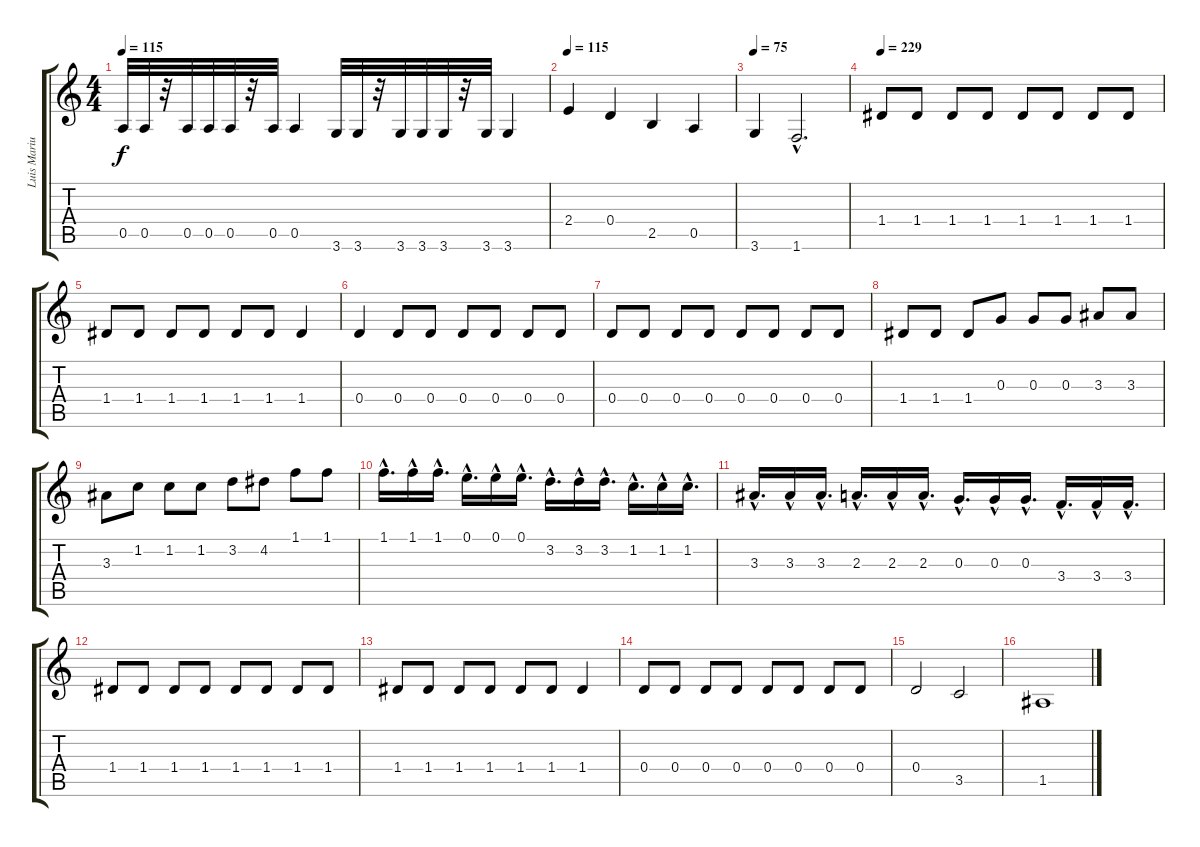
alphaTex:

\track ("Luis Mariutti" "Luis Mariu") {instrument electricbassfinger}
\staff {score tabs}
\tuning (E4 B3 G3 D3 A2 E2) {hide}
\ts (4 4)
\tempo 115
\clef g2
\ks c
0.5.32{dy f} 0.5.32 r.32 0.5.32 0.5.32 0.5.32 r.32 0.5.32 0.5.4 3.6.32 3.6.32 r.32 3.6.32 3.6.32 3.6.32 r.32 3.6.32 3.6.4 |
\tempo 115
2.4.4 0.4.4 2.5.4 0.5.4 |
\tempo 75
3.6.4 1.6{hac}.2{d} |
\tempo 229
1.4.8 1.4.8 1.4.8 1.4.8 1.4.8 1.4.8 1.4.8 1.4.8 |
1.4.8 1.4.8 1.4.8 1.4.8 1.4.8 1.4.8 1.4.4 |
0.4.4 0.4.8 0.4.8 0.4.8 0.4.8 0.4.8 0.4.8 |
0.4.8 0.4.8 0.4.8 0.4.8 0.4.8 0.4.8 0.4.8 0.4.8 |
1.4.8 1.4.8 1.4.8 0.3.8 0.3.8 0.3.8 3.3.8 3.3.8 |
3.3.8 1.2.8 1.2.8 1.2.8 3.2.8 4.2.8 1.1.8 1.1.8 |
1.1{hac}.16{d} 1.1{hac}.16 1.1{hac}.16{d} 0.1{hac}.16{d} 0.1{hac}.16 0.1{hac}.16{d} 3.2{hac}.16{d} 3.2{hac}.16 3.2{hac}.16{d} 1.2{hac}.16{d} 1.2{hac}.16 1.2{hac}.16{d} |
3.3{hac}.16{d} 3.3{hac}.16 3.3{hac}.16{d} 2.3{hac}.16{d} 2.3{hac}.16 2.3{hac}.16{d} 0.3{hac}.16{d} 0.3{hac}.16 0.3{hac}.16{d} 3.4{hac}.16{d} 3.4{hac}.16 3.4{hac}.16{d} |
1.4.8 1.4.8 1.4.8 1.4.8 1.4.8 1.4.8 1.4.8 1.4.8 |
1.4.8 1.4.8 1.4.8 1.4.8 1.4.8 1.4.8 1.4.4 |
0.4.8 0.4.8 0.4.8 0.4.8 0.4.8 0.4.8 0.4.8 0.4.8 |
0.4.2 3.5.2 |
1.5.1
